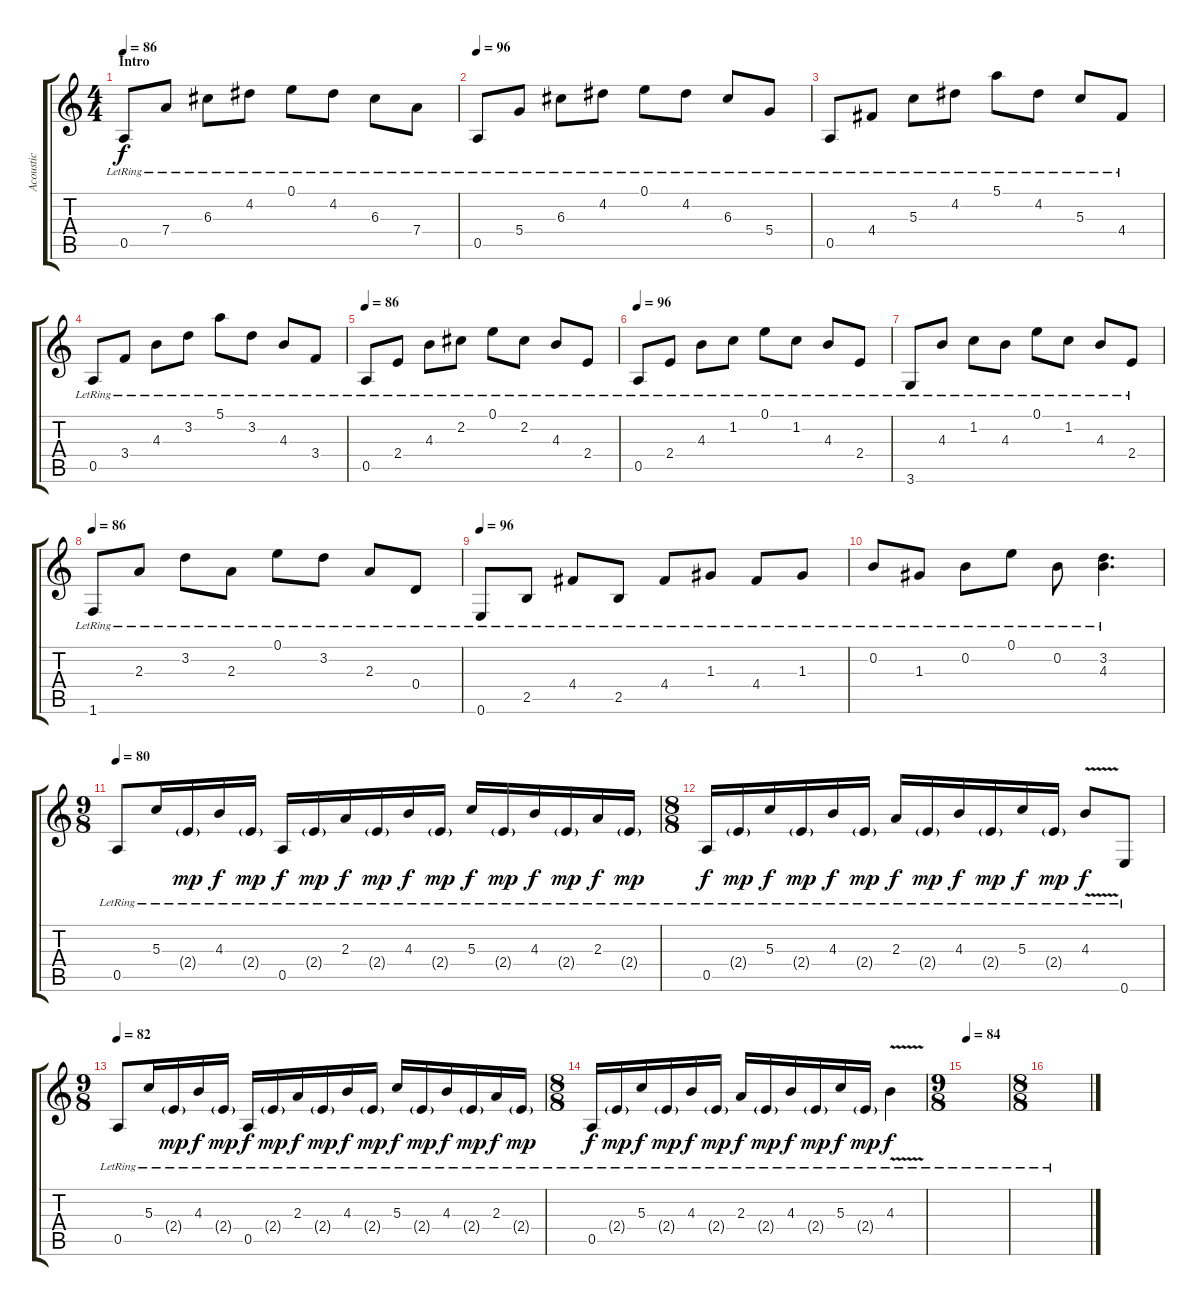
\track ("Acoustic" "Acoustic") {instrument acousticguitarsteel}
\staff {score tabs}
\tuning (E4 B3 G3 D3 A2 E2) {hide}
\ts (4 4)
\section ("" "Intro")
\tempo 86
\clef g2
\ks c
0.5{lr}.8{dy f instrument acousticguitarsteel} 7.4{lr}.8 6.3{lr}.8 4.2{lr}.8 0.1{lr}.8 4.2{lr}.8 6.3{lr}.8 7.4{lr}.8 |
\tempo 96
0.5{lr}.8 5.4{lr}.8 6.3{lr}.8 4.2{lr}.8 0.1{lr}.8 4.2{lr}.8 6.3{lr}.8 5.4{lr}.8 |
0.5{lr}.8 4.4{lr}.8 5.3{lr}.8 4.2{lr}.8 5.1{lr}.8 4.2{lr}.8 5.3{lr}.8 4.4{lr}.8 |
0.5{lr}.8 3.4{lr}.8 4.3{lr}.8 3.2{lr}.8 5.1{lr}.8 3.2{lr}.8 4.3{lr}.8 3.4{lr}.8 |
\tempo 86
0.5{lr}.8 2.4{lr}.8 4.3{lr}.8 2.2{lr}.8 0.1{lr}.8 2.2{lr}.8 4.3{lr}.8 2.4{lr}.8 |
\tempo 96
0.5{lr}.8 2.4{lr}.8 4.3{lr}.8 1.2{lr}.8 0.1{lr}.8 1.2{lr}.8 4.3{lr}.8 2.4{lr}.8 |
3.6{lr}.8 4.3{lr}.8 1.2{lr}.8 4.3{lr}.8 0.1{lr}.8 1.2{lr}.8 4.3{lr}.8 2.4{lr}.8 |
\tempo 86
1.6{lr}.8 2.3{lr}.8 3.2{lr}.8 2.3{lr}.8 0.1{lr}.8 3.2{lr}.8 2.3{lr}.8 0.4{lr}.8 |
\tempo 96
0.6{lr}.8 2.5{lr}.8 4.4{lr}.8 2.5{lr}.8 4.4{lr}.8 1.3{lr}.8 4.4{lr}.8 1.3{lr}.8 |
0.2{lr}.8 1.3{lr}.8 0.2{lr}.8 0.1{lr}.8 0.2{lr}.8 (3.2{lr} 4.3).4{d} |
\ts (9 8)
\tempo 80
0.5{lr}.8 5.3{lr}.16 2.4{g lr}.16{dy mp} 4.3{lr}.16{dy f} 2.4{g lr}.16{dy mp} 0.5{lr}.16{dy f} 2.4{g lr}.16{dy mp} 2.3{lr}.16{dy f} 2.4{g lr}.16{dy mp} 4.3{lr}.16{dy f} 2.4{g lr}.16{dy mp} 5.3{lr}.16{dy f} 2.4{g lr}.16{dy mp} 4.3{lr}.16{dy f} 2.4{g lr}.16{dy mp} 2.3{lr}.16{dy f} 2.4{g lr}.16{dy mp} |
\ts (8 8)
0.5{lr}.16{dy f} 2.4{g lr}.16{dy mp} 5.3{lr}.16{dy f} 2.4{g lr}.16{dy mp} 4.3{lr}.16{dy f} 2.4{g lr}.16{dy mp} 2.3{lr}.16{dy f} 2.4{g lr}.16{dy mp} 4.3{lr}.16{dy f} 2.4{g lr}.16{dy mp} 5.3{lr}.16{dy f} 2.4{g lr}.16{dy mp} 4.3{v lr}.8{dy f} 0.6{lr}.8 |
\ts (9 8)
\tempo 82
0.5{lr}.8 5.3{lr}.16 2.4{g lr}.16{dy mp} 4.3{lr}.16{dy f} 2.4{g lr}.16{dy mp} 0.5{lr}.16{dy f} 2.4{g lr}.16{dy mp} 2.3{lr}.16{dy f} 2.4{g lr}.16{dy mp} 4.3{lr}.16{dy f} 2.4{g lr}.16{dy mp} 5.3{lr}.16{dy f} 2.4{g lr}.16{dy mp} 4.3{lr}.16{dy f} 2.4{g lr}.16{dy mp} 2.3{lr}.16{dy f} 2.4{g lr}.16{dy mp} |
\ts (8 8)
0.5{lr}.16{dy f} 2.4{g lr}.16{dy mp} 5.3{lr}.16{dy f} 2.4{g lr}.16{dy mp} 4.3{lr}.16{dy f} 2.4{g lr}.16{dy mp} 2.3{lr}.16{dy f} 2.4{g lr}.16{dy mp} 4.3{lr}.16{dy f} 2.4{g lr}.16{dy mp} 5.3{lr}.16{dy f} 2.4{g lr}.16{dy mp} 4.3{v lr}.4{dy f} |
\ts (9 8)
\tempo 84
|
\ts (8 8)
